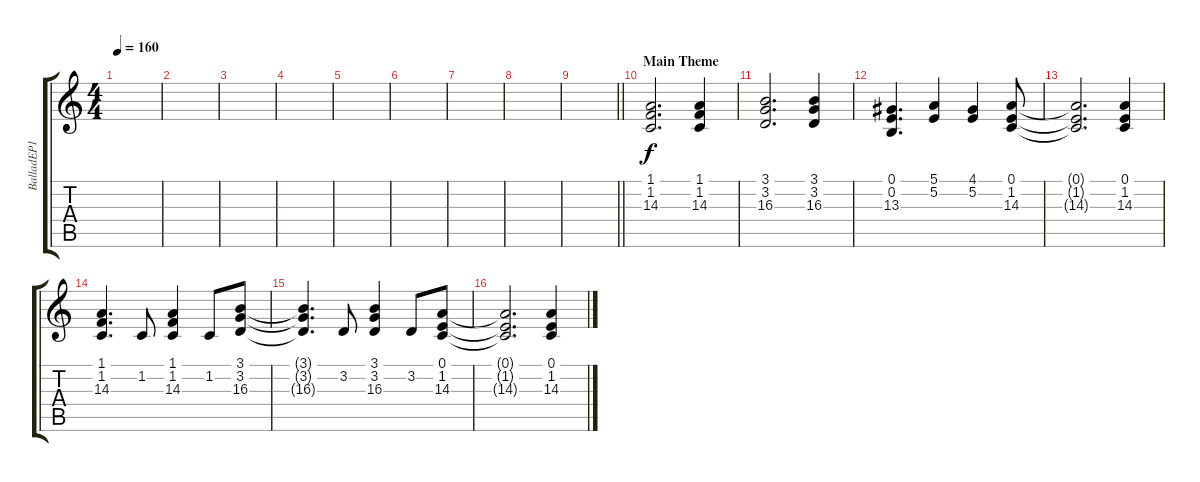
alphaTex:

\track ("BalladEP1" "BalladEP1") {instrument electricpiano1}
\staff {score tabs}
\tuning (E4 B3 G3 D3 A2 E2) {hide}
\ts (4 4)
\tempo 160
\clef g2
\ks c
|
|
|
|
|
|
|
|
\barLineRight lightlight
|
\section ("" "Main Theme")
(1.1 1.2 14.3).2{d} (1.1 1.2 14.3).4 |
(3.1 3.2 16.3).2{d} (3.1 3.2 16.3).4 |
(0.1 0.2 13.3).4{d} (5.1 5.2).4 (4.1 5.2).4 (0.1 1.2 14.3).8 |
(0.1{t} 1.2{t} 14.3{t}).2{d} (0.1 1.2 14.3).4 |
(1.1 1.2 14.3).4{d} 1.2.8 (1.1 1.2 14.3).4 1.2.8 (3.1 3.2 16.3).8 |
(3.1{t} 3.2{t} 16.3{t}).4{d} 3.2.8 (3.1 3.2 16.3).4 3.2.8 (0.1 1.2 14.3).8 |
(0.1{t} 1.2{t} 14.3{t}).2{d} (0.1 1.2 14.3).4
